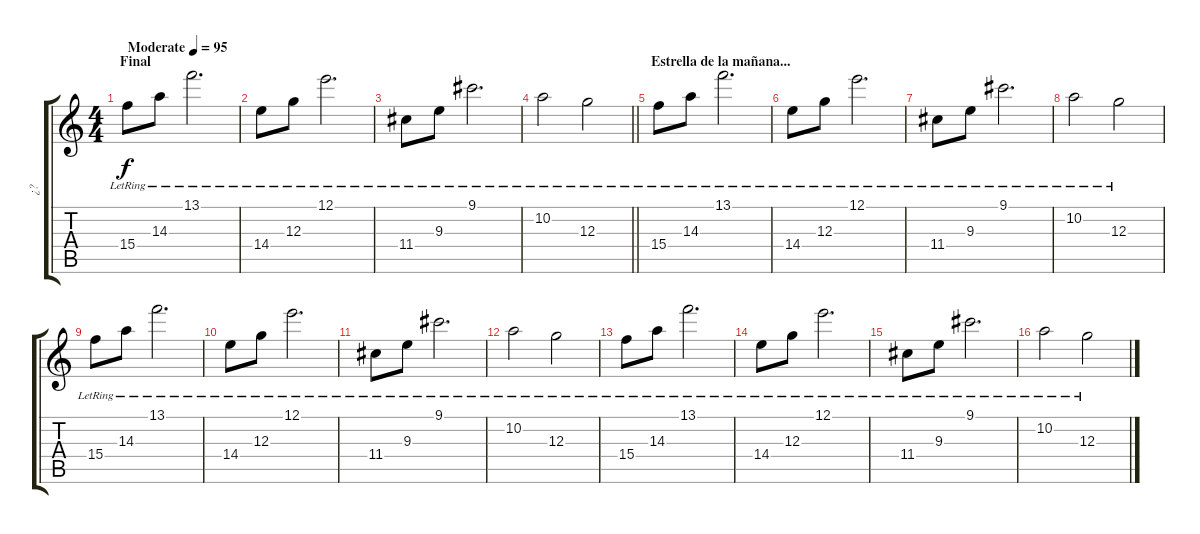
\track ("¿?" "¿?") {instrument acousticguitarsteel}
\staff {score tabs}
\tuning (E4 B3 G3 D3 A2 E2) {hide}
\ts (4 4)
\section ("" "Final")
\tempo (95 "Moderate")
\clef g2
\ks c
15.4{lr}.8{dy f instrument acousticguitarsteel} 14.3{lr}.8 13.1{lr}.2{d} |
14.4{lr}.8 12.3{lr}.8 12.1{lr}.2{d} |
11.4{lr}.8 9.3{lr}.8 9.1{lr}.2{d} |
\barLineRight lightlight
10.2{lr}.2 12.3{lr}.2 |
\section ("" "Estrella de la mañana...")
15.4{lr}.8 14.3{lr}.8 13.1{lr}.2{d} |
14.4{lr}.8 12.3{lr}.8 12.1{lr}.2{d} |
11.4{lr}.8 9.3{lr}.8 9.1{lr}.2{d} |
10.2{lr}.2 12.3{lr}.2 |
15.4{lr}.8 14.3{lr}.8 13.1{lr}.2{d} |
14.4{lr}.8 12.3{lr}.8 12.1{lr}.2{d} |
11.4{lr}.8 9.3{lr}.8 9.1{lr}.2{d} |
10.2{lr}.2 12.3{lr}.2 |
15.4{lr}.8 14.3{lr}.8 13.1{lr}.2{d} |
14.4{lr}.8 12.3{lr}.8 12.1{lr}.2{d} |
11.4{lr}.8 9.3{lr}.8 9.1{lr}.2{d} |
10.2{lr}.2 12.3{lr}.2
